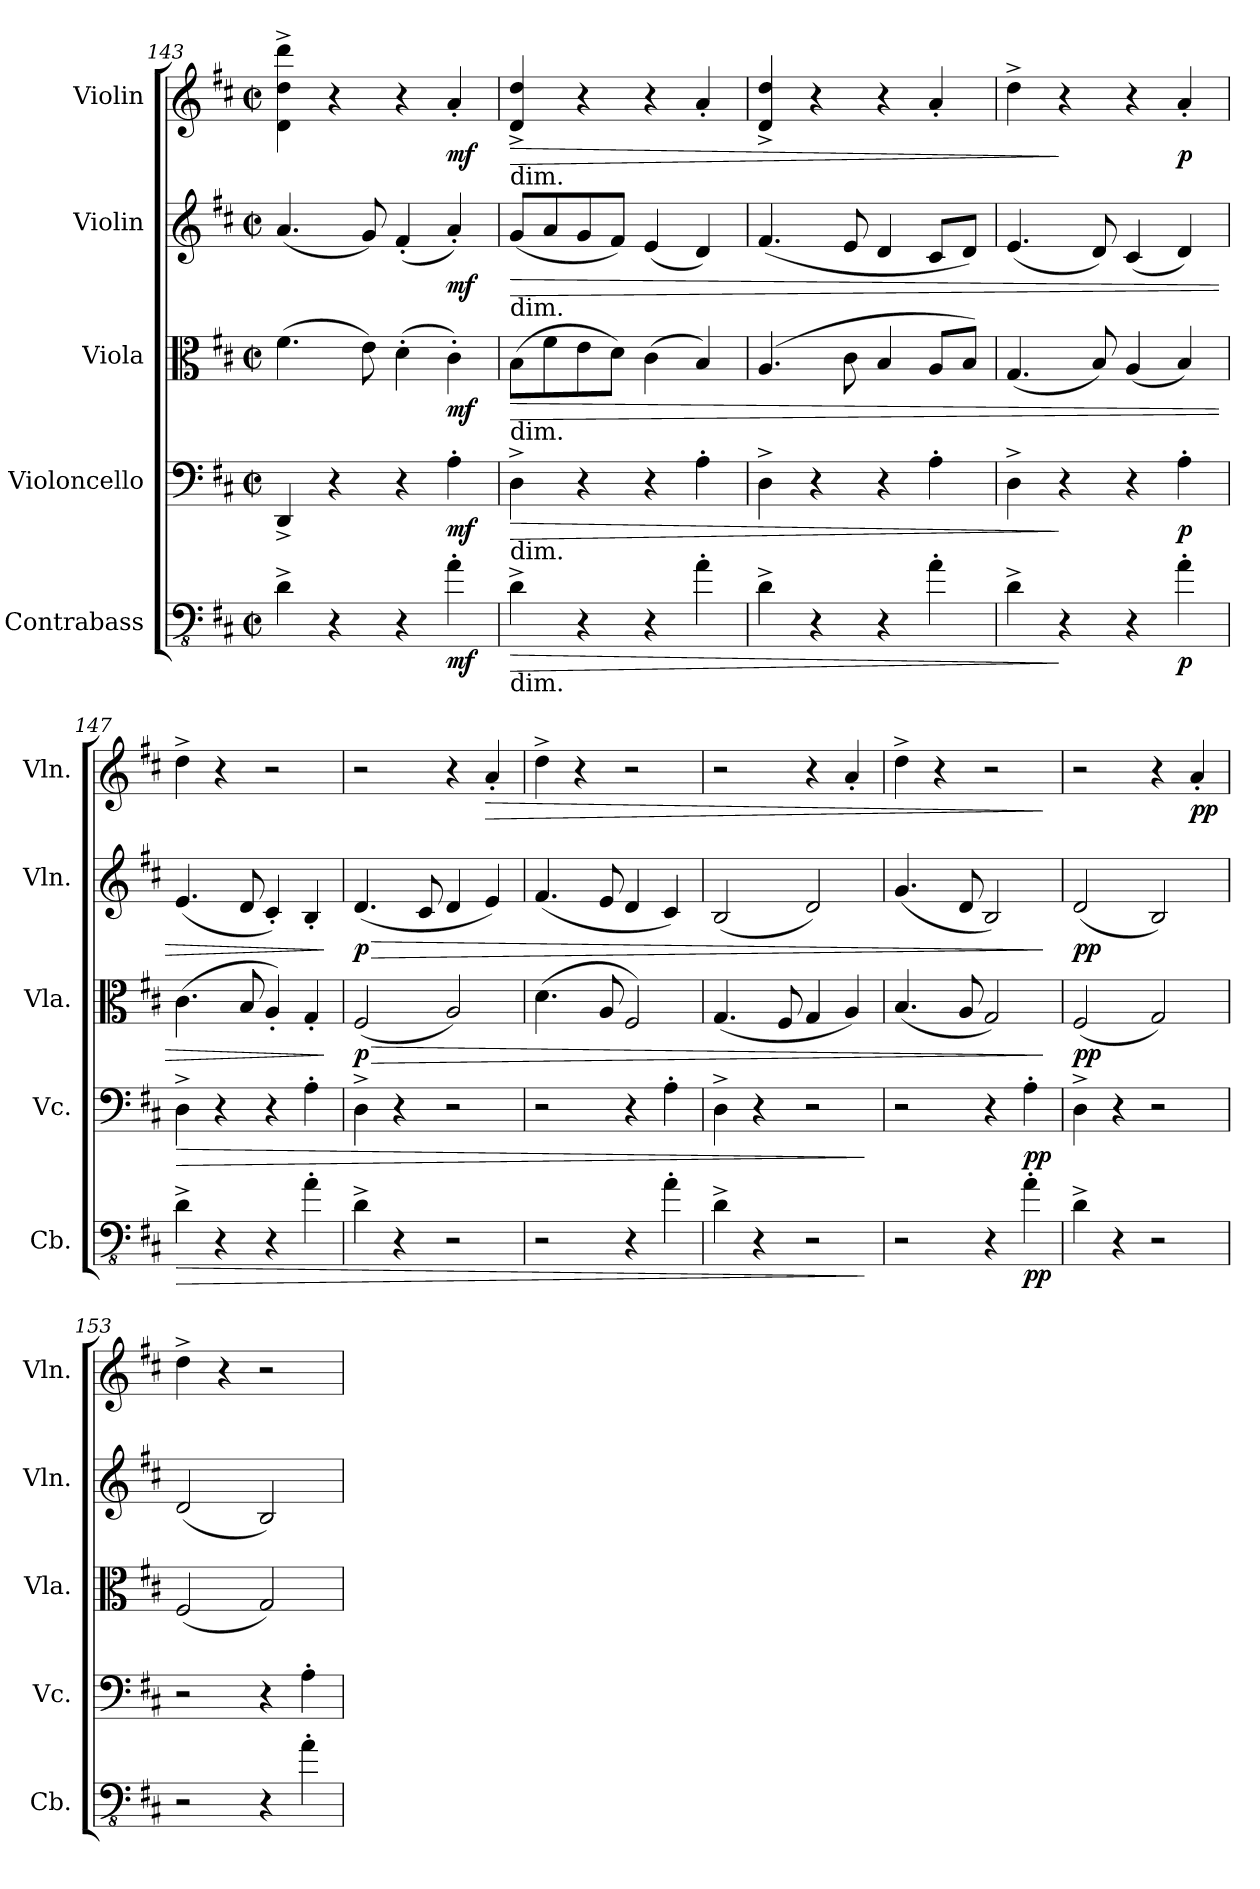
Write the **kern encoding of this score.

**kern	**dynam	**kern	**dynam	**kern	**dynam	**kern	**dynam	**kern	**dynam
*part5	*part5	*part4	*part4	*part3	*part3	*part2	*part2	*part1	*part1
*staff5	*staff5	*staff4	*staff4	*staff3	*staff3	*staff2	*staff2	*staff1	*staff1
*I"Contrabass	*	*I"Violoncello	*	*I"Viola	*	*I"Violin	*	*I"Violin	*
*I'Cb.	*	*I'Vc.	*	*I'Vla.	*	*I'Vln.	*	*I'Vln.	*
*clefFv4	*	*clefF4	*	*clefC3	*	*clefG2	*	*clefG2	*
*ITrd7c12	*	*	*	*	*	*	*	*	*
*k[f#c#]	*	*k[f#c#]	*	*k[f#c#]	*	*k[f#c#]	*	*k[f#c#]	*
*M2/2	*	*M2/2	*	*M2/2	*	*M2/2	*	*M2/2	*
*met(c|)	*	*met(c|)	*	*met(c|)	*	*met(c|)	*	*met(c|)	*
=143	=143	=143	=143	=143	=143	=143	=143	=143	=143
4DD^\	.	4DD^/	.	(4.f#\	.	(4.a/	.	4d\^ 4dd\^ 4ddd\^	.
4r	.	4r	.	.	.	.	.	4r	.
.	.	.	.	8e\)	.	8g/)	.	.	.
4r	.	4r	.	(4d'\	.	(4f#'/	.	4r	.
!	!LO:DY:b	!	!LO:DY:b	!	!LO:DY:b	!	!LO:DY:b	!	!LO:DY:b
4AA'\	mf	4A'\	mf	4c#'\)	mf	4a'/)	mf	4a'/	mf
=144	=144	=144	=144	=144	=144	=144	=144	=144	=144
!	!	!	!	!	!	!	!	!LO:TX:b:t=dim.	!
!	!	!	!	!	!	!LO:TX:b:t=dim.	!	!	!
!	!	!	!	!LO:TX:b:t=dim.	!	!	!	!	!
!	!	!LO:TX:b:t=dim.	!	!	!	!	!	!	!
!LO:TX:b:t=dim.	!	!	!	!	!	!	!	!	!
!	!LO:HP:b	!	!LO:HP:b	!	!LO:HP:b	!	!LO:HP:b	!	!LO:HP:b
4DD^\	>	4D^\	>	(8B\L	>	(8g/L	>	4d/^ 4dd/^	>
.	.	.	.	8f#\	.	8a/	.	.	.
4r	.	4r	.	8e\	.	8g/	.	4r	.
.	.	.	.	8d\J)	.	8f#/J)	.	.	.
4r	.	4r	.	(4c#\	.	(4e/	.	4r	.
4AA'\	.	4A'\	.	4B/)	.	4d/)	.	4a'/	.
!!LO:LB:g=z
=145	=145	=145	=145	=145	=145	=145	=145	=145	=145
4DD^\	.	4D^\	.	(4.A/	.	(4.f#/	.	4d/^ 4dd/^	.
4r	.	4r	.	.	.	.	.	4r	.
.	.	.	.	8c#\	.	8e/	.	.	.
4r	.	4r	.	4B/	.	4d/	.	4r	.
4AA'\	.	4A'\	.	8A/L	.	8c#/L	.	4a'/	.
.	.	.	.	8B/J)	.	8d/J)	.	.	.
=146	=146	=146	=146	=146	=146	=146	=146	=146	=146
4DD^\	.	4D^\	.	(4.G/	.	(4.e/	.	4dd^\	.
4r	]	4r	]	.	.	.	.	4r	]
.	.	.	.	8B/)	.	8d/)	.	.	.
4r	.	4r	.	(4A/	.	(4c#/	.	4r	.
!	!LO:DY:b	!	!LO:DY:b	!	!	!	!	!	!LO:DY:b
4AA'\	p	4A'\	p	4B/)	.	4d/)	.	4a'/	p
=147	=147	=147	=147	=147	=147	=147	=147	=147	=147
!	!LO:HP:b	!	!LO:HP:b	!	!	!	!	!	!
4DD^\	>	4D^\	>	(4.c#\	.	(4.e/	.	4dd^\	.
4r	.	4r	.	.	.	.	.	4r	.
.	.	.	.	8B/	.	8d/	.	.	.
4r	.	4r	.	4A'/)	.	4c#'/)	.	2r	.
4AA'\	.	4A'\	.	4G'/	.	4B'/	.	.	.
.	.	.	.	.	]	.	]	.	.
=148	=148	=148	=148	=148	=148	=148	=148	=148	=148
!	!	!	!	!	!LO:HP:b	!	!LO:HP:b	!	!
!	!	!	!	!	!LO:DY:n=1:b	!	!LO:DY:n=1:b	!	!
4DD^\	.	4D^\	.	(2F#/	> p	(4.d/	> p	2r	.
4r	.	4r	.	.	.	.	.	.	.
.	.	.	.	.	.	8c#/	.	.	.
2r	.	2r	.	2A/)	.	4d/	.	4r	.
!	!	!	!	!	!	!	!	!	!LO:HP:b
.	.	.	.	.	.	4e/)	.	4a'/	>
=149	=149	=149	=149	=149	=149	=149	=149	=149	=149
2r	.	2r	.	(4.d\	.	(4.f#/	.	4dd^\	.
.	.	.	.	.	.	.	.	4r	.
.	.	.	.	8A/	.	8e/	.	.	.
4r	.	4r	.	2F#/)	.	4d/	.	2r	.
4AA'\	.	4A'\	.	.	.	4c#/)	.	.	.
=150	=150	=150	=150	=150	=150	=150	=150	=150	=150
4DD^\	.	4D^\	.	(4.G/	.	(2B/	.	2r	.
4r	.	4r	.	.	.	.	.	.	.
.	.	.	.	8F#/	.	.	.	.	.
2r	.	2r	.	4G/	.	2d/)	.	4r	.
.	.	.	.	4A/)	.	.	.	4a'/	.
.	]	.	]	.	.	.	.	.	.
=151	=151	=151	=151	=151	=151	=151	=151	=151	=151
2r	.	2r	.	(4.B/	.	(4.g/	.	4dd^\	.
.	.	.	.	.	.	.	.	4r	.
.	.	.	.	8A/	.	8d/	.	.	.
4r	.	4r	.	2G/)	.	2B/)	.	2r	.
!	!LO:DY:b	!	!LO:DY:b	!	!	!	!	!	!
4AA'\	pp	4A'\	pp	.	.	.	.	.	.
.	.	.	.	.	]	.	]	.	]
!!LO:PB:g=z
=152	=152	=152	=152	=152	=152	=152	=152	=152	=152
!	!	!	!	!	!LO:DY:b	!	!LO:DY:b	!	!
4DD^\	.	4D^\	.	(2F#/	pp	(2d/	pp	2r	.
4r	.	4r	.	.	.	.	.	.	.
2r	.	2r	.	2G/)	.	2B/)	.	4r	.
!	!	!	!	!	!	!	!	!	!LO:DY:b
.	.	.	.	.	.	.	.	4a'/	pp
=153	=153	=153	=153	=153	=153	=153	=153	=153	=153
2r	.	2r	.	(2F#/	.	(2d/	.	4dd^\	.
.	.	.	.	.	.	.	.	4r	.
4r	.	4r	.	2G/)	.	2B/)	.	2r	.
4AA'\	.	4A'\	.	.	.	.	.	.	.
=	=	=	=	=	=	=	=	=	=
*-	*-	*-	*-	*-	*-	*-	*-	*-	*-
